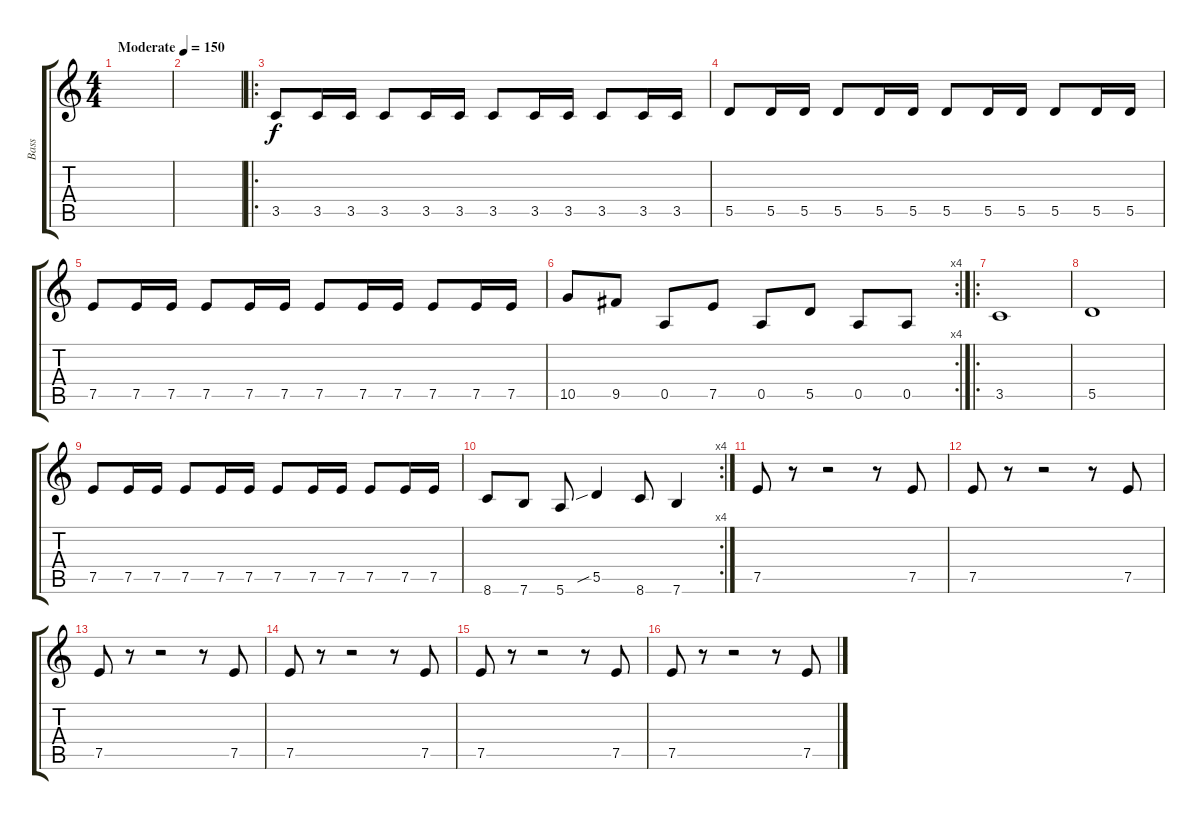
\track ("Bass" "Bass") {instrument electricbassfinger}
\staff {score tabs}
\tuning (E4 B3 G3 D3 A2 E2) {hide}
\ts (4 4)
\tempo (150 "Moderate")
\clef g2
\ks c
|
|
\ro
3.5.8 3.5.16 3.5.16 3.5.8 3.5.16 3.5.16 3.5.8 3.5.16 3.5.16 3.5.8 3.5.16 3.5.16 |
5.5.8 5.5.16 5.5.16 5.5.8 5.5.16 5.5.16 5.5.8 5.5.16 5.5.16 5.5.8 5.5.16 5.5.16 |
7.5.8 7.5.16 7.5.16 7.5.8 7.5.16 7.5.16 7.5.8 7.5.16 7.5.16 7.5.8 7.5.16 7.5.16 |
\rc 4
10.5.8 9.5.8 0.5.8 7.5.8 0.5.8 5.5.8 0.5.8 0.5.8 |
\ro
3.5.1 |
5.5.1 |
7.5.8 7.5.16 7.5.16 7.5.8 7.5.16 7.5.16 7.5.8 7.5.16 7.5.16 7.5.8 7.5.16 7.5.16 |
\rc 4
8.6.8 7.6.8 5.6.8 5.5{sib}.4 8.6.8 7.6.4 |
7.5.8 r.8 r.2 r.8 7.5.8 |
7.5.8 r.8 r.2 r.8 7.5.8 |
7.5.8 r.8 r.2 r.8 7.5.8 |
7.5.8 r.8 r.2 r.8 7.5.8 |
7.5.8 r.8 r.2 r.8 7.5.8 |
7.5.8 r.8 r.2 r.8 7.5.8
